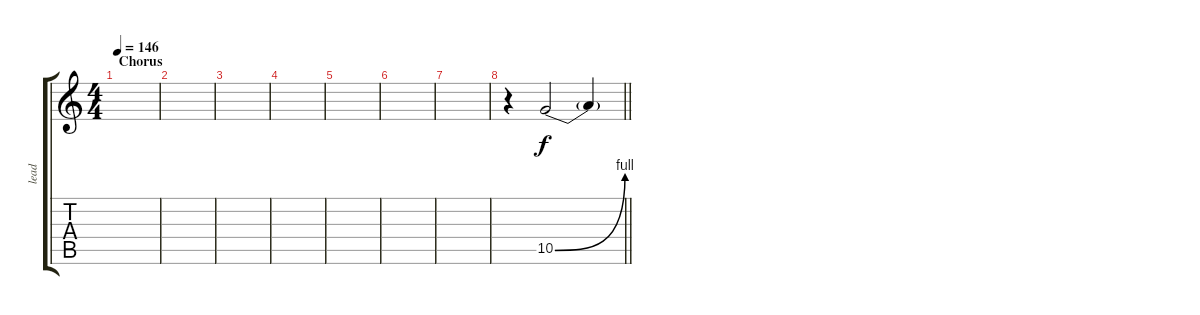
\track ("lead" "lead") {instrument distortionguitar}
\staff {score tabs}
\tuning (E4 B3 G3 D3 A2 E2) {hide}
\ts (4 4)
\section ("" "Chorus")
\tempo 146
\clef g2
\ks c
|
|
|
|
|
|
|
\barLineRight lightlight
r.4 10.5{be (bend 0 0 60 4)}.2 10.5{t}.4
